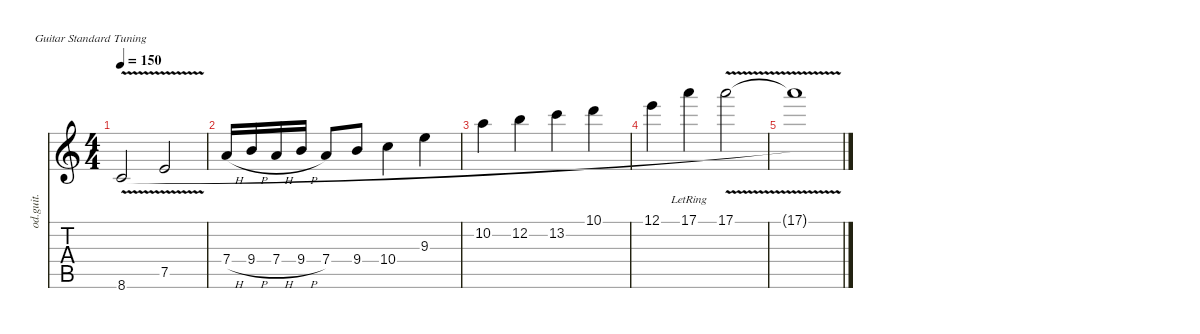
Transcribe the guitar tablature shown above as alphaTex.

\defaultSystemsLayout 4
\hideDynamics
\bracketExtendMode nobrackets
\track ("Track 1" "od.guit.") {instrument overdrivenguitar}
\staff {score tabs}
\tuning (E4 B3 G3 D3 A2 E2)
\ts (4 4)
\tempo 150
\clef g2
\ks c
8.6{v}.2{dy f legatoorigin beam Up} 7.5{v}.2{legatoorigin beam Up} |
7.4{h}.16{legatoorigin beam Up} 9.4{h}.16{legatoorigin beam Up} 7.4{h}.16{legatoorigin beam Up} 9.4{h}.16{legatoorigin beam Up} 7.4.8{legatoorigin beam Up} 9.4.8{legatoorigin beam Up} 10.4.4{legatoorigin beam Down} 9.3.4{legatoorigin beam Down} |
10.2.4{legatoorigin beam Down} 12.2.4{legatoorigin beam Down} 13.2.4{legatoorigin beam Down} 10.1.4{legatoorigin beam Down} |
12.1.4{legatoorigin beam Down} 17.1{lr}.4{legatoorigin beam Down} 17.1{v}.2{legatoorigin beam Down} |
17.1{v t}.1{legatoorigin beam Down}
